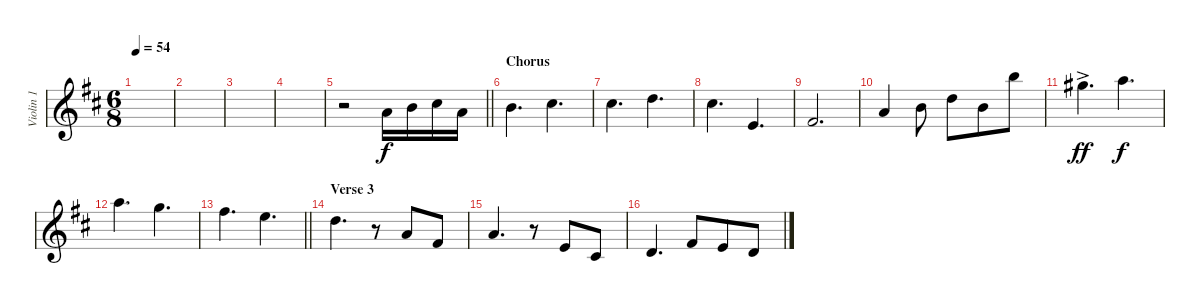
\track ("Violin 1" "Violin 1") {instrument violin}
\staff {score}
\tuning (E5 A4 D4 G3) {hide}
\ts (6 8)
\tempo 54
\clef g2
\ks d
|
|
|
|
\barLineRight lightlight
r.2 0.2.16 2.2.16 4.2.16 0.2.16 |
\section ("" "Chorus")
2.2.4{d} 4.2.4{d} |
4.2.4{d} 5.2.4{d} |
4.2.4{d} 9.4.4{d} |
4.3.2{d} |
0.2.4 2.2.8 5.2.8 2.2.8 7.1.8 |
4.1{ac}.4{d dy ff} 5.1.4{d dy f} |
5.1.4{d} 3.1.4{d} |
\barLineRight lightlight
2.1.4{d} 0.1.4{d} |
\section ("" "Verse 3")
5.2.4{d volume 10} r.8 0.2.8 4.3.8 |
0.2.4{d} r.8 2.3.8 6.4.8 |
0.3.4{d} 11.4.8 2.3.8 0.3.8
